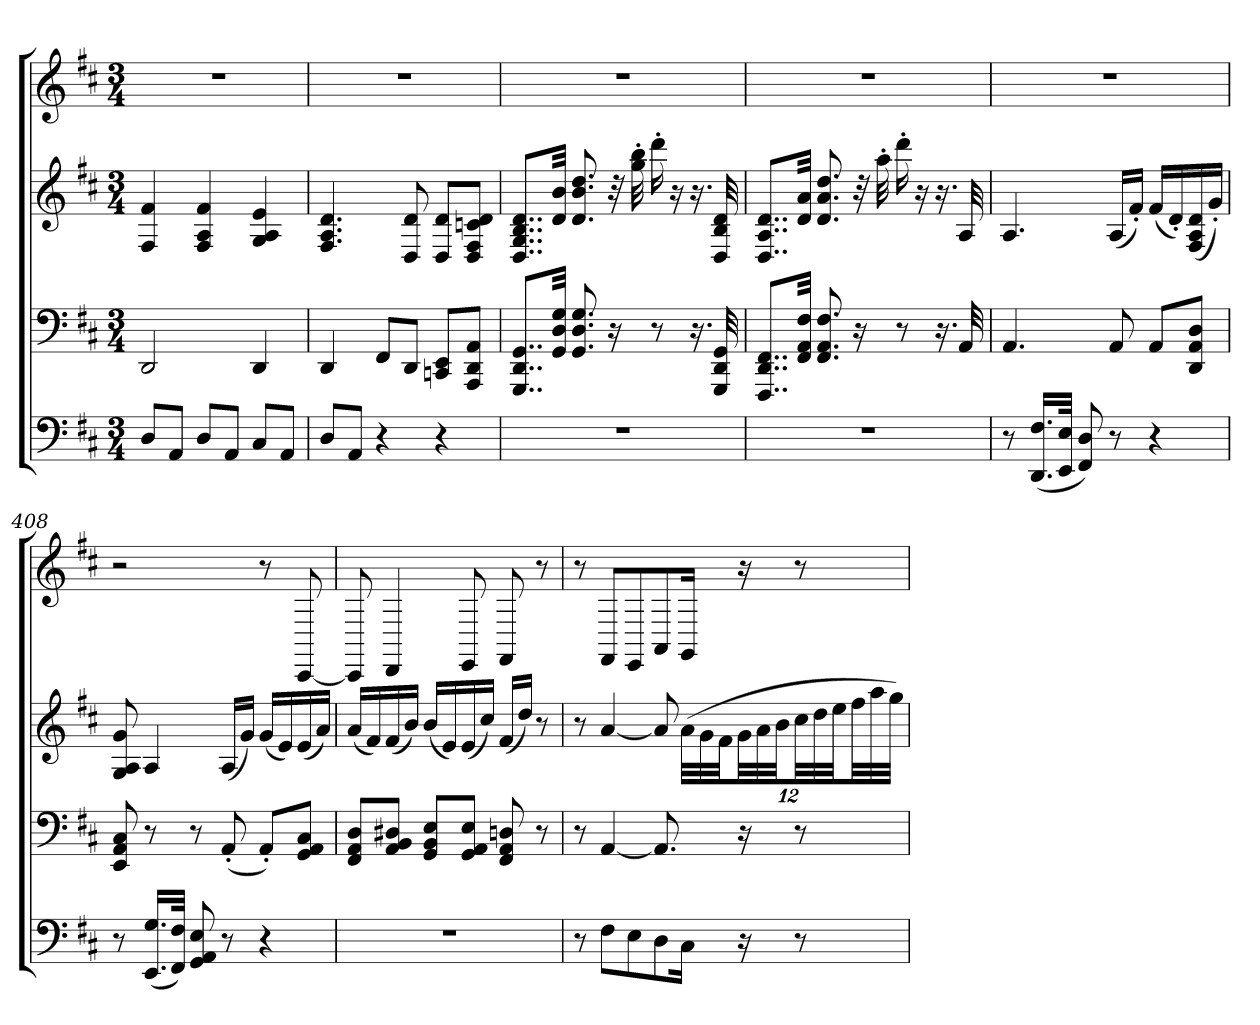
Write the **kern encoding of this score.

**kern	**kern	**kern	**kern
*part4	*part3	*part2	*part1
*staff4	*staff3	*staff2	*staff1
*clefF4	*clefF4	*clefG2	*clefG2
*k[f#c#]	*k[f#c#]	*k[f#c#]	*k[f#c#]
*D:	*D:	*D:	*D:
*M3/4	*M3/4	*M3/4	*M3/4
=	=	=	=
8DL	2DD	4F# 4f#	2.r
8AAJ	.	.	.
8DL	.	4F# 4A 4f#	.
8AAJ	.	.	.
8C#L	4DD	4G 4A 4e	.
8AAJ	.	.	.
=404	=404	=404	=404
8DL	4DD	4.F# 4.A 4.d	2.r
8AAJ	.	.	.
4r	8FF#L	.	.
.	8DDJ	8D 8d	.
4r	8CCn 8EEL	8D 8dL	.
.	8AAA 8DD 8AAJ	8D 8F# 8cn 8dJ	.
=405	=405	=405	=405
2.r	8..GGG 8..DD 8..GGL	8..D 8..G 8..B 8..dL	2.r
.	32GG 32D 32GJkk	32d 32bJkk	.
.	8.GG 8.D 8.G	8.d 8.b 8.dd	.
.	16r	32r	.
.	.	32gg' 32bb'	.
.	8r	16ddd'	.
.	.	16r	.
.	16.r	16.r	.
.	32GGG 32DD 32GG	32D 32B 32d	.
=406	=406	=406	=406
2.r	8..FFF# 8..DD 8..FF#L	8..D 8..A 8..dL	2.r
.	32FF# 32AA 32F#Jkk	32d 32aJkk	.
.	8.FF# 8.AA 8.F#	8.d 8.a 8.dd	.
.	16r	32r	.
.	.	32aa'	.
.	8r	16ddd'	.
.	.	16r	.
.	16.r	16.r	.
.	32AA	32A	.
=407	=407	=407	=407
8r	4.AA	4.A	2.r
(16.DD 16.F#LL	.	.	.
32EE 32EJJk	.	.	.
8FF# 8D)	.	.	.
8r	8AA	(16ALL	.
.	.	16f#'JJ)	.
4r	8AAL	(16f#LL	.
.	.	16d')	.
.	8DD 8AA 8DJ	(16F# 16A 16d	.
.	.	16g'JJ)	.
=408	=408	=408	=408
8r	8EE 8AA 8C#	8G 8A 8g	2r
(16.EE 16.GLL	8r	4A	.
32FF# 32F#JJk)	.	.	.
8GG 8AA 8E	8r	.	.
8r	(8AA'	(16ALL	.
.	.	16gJJ)	.
4r	8AA'L)	(16gLL	8r
.	.	16e)	.
.	8GG 8AA 8C#J	(16e	[8CC#
.	.	16aJJ)	.
=409	=409	=409	=409
2.r	8FF# 8AA 8DL	(16aLL	8CC#]
.	.	16f#)	.
.	8AA 8BB 8D#XJ	(16f#	4DD
.	.	16bJJ)	.
.	8GG 8BB 8EL	(16bLL	.
.	.	16e)	.
.	8GG 8AA 8EJ	(16e	8EE
.	.	16cc#JJ)	.
.	8FF# 8AA 8Dn	(16f#LL	8FF#
.	.	16ddJJ)	.
.	8r	8r	8r
=410	=410	=410	=410
8r	8r	8r	8r
8F#L	[4AA	[4a	8FF#L
8E	.	.	8EE
8D	8.AA]	8a]	8AA
16C#Jk	.	(48aLLL	16GGJk
.	.	48g	.
.	.	48f#JJ	.
16r	16r	48gLL	16r
.	.	48a	.
.	.	48bJJ	.
8r	8r	48cc#LL	8r
.	.	48dd	.
.	.	48eeJJ	.
.	.	48ff#LL	.
.	.	48aa	.
.	.	48ggJJJ)	.
=	=	=	=
*-	*-	*-	*-
